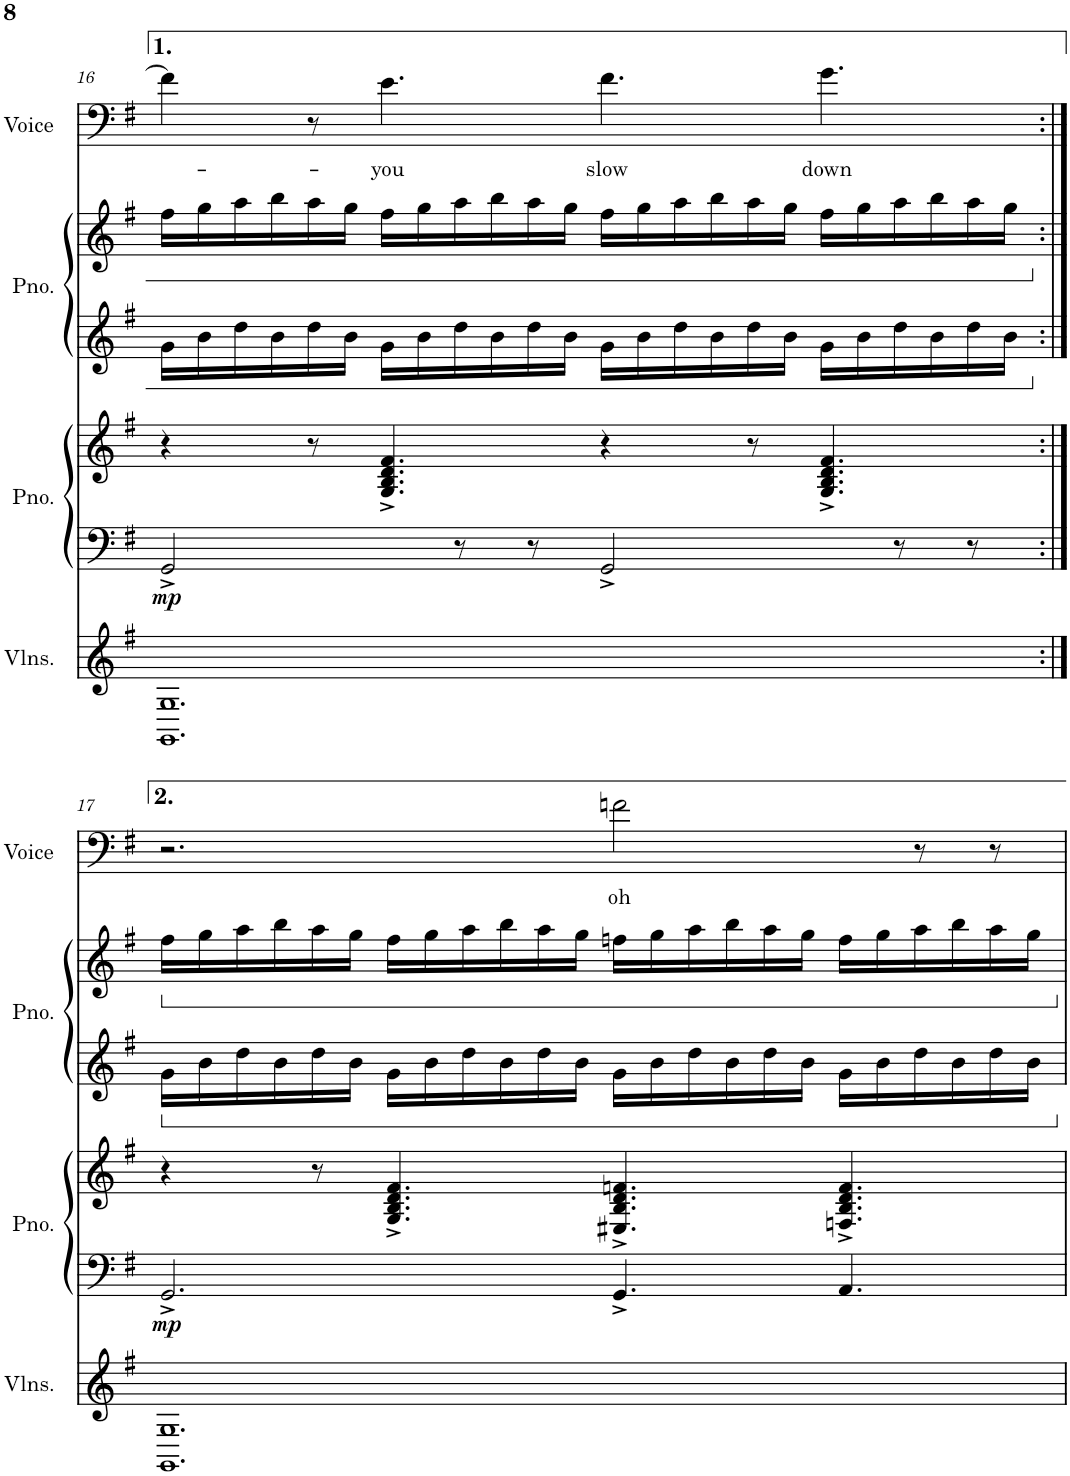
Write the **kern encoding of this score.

**kern	**kern	**kern	**dynam	**kern	**kern	**kern	**text
*part4	*part3	*part3	*part3	*part2	*part2	*part1	*part1
*staff6	*staff5	*staff4	*staff4/5	*staff3	*staff2	*staff1	*staff1
*I"Violins	*I"Piano	*	*	*I"Piano	*	*I"Voice	*
*I'Vlns.	*I'Pno.	*	*	*I'Pno.	*	*I'Voice	*
!!LO:PB:g=z
*clefG2	*clefF4	*clefG2	*	*clefG2	*clefG2	*clefF4	*
*k[f#]	*k[f#]	*k[f#]	*	*k[f#]	*k[f#]	*k[f#]	*
*M12/8	*M12/8	*M12/8	*	*M12/8	*M12/8	*M12/8	*
=16	=16	=16	=16	=16	=16	=16	=16
!	!	!	!LO:DY:b=2	!	!	!	!
1.GG 1.G	2GG^/	4r	mp	16g\LL	16ff#\LL	4f#\]	.
.	.	.	.	16b\	16gg\	.	.
.	.	.	.	16dd\	16aa\	.	.
.	.	.	.	16b\	16bb\	.	.
.	.	8r	.	16dd\	16aa\	8r	.
.	.	.	.	16b\JJ	16gg\JJ	.	.
!	!	!	!	!	!	!	!LO:LY:b
.	.	4.G/^ 4.B/^ 4.d/^ 4.f#/^	.	16g\LL	16ff#\LL	4.e\	you
.	.	.	.	16b\	16gg\	.	.
.	8r	.	.	16dd\	16aa\	.	.
.	.	.	.	16b\	16bb\	.	.
.	8r	.	.	16dd\	16aa\	.	.
.	.	.	.	16b\JJ	16gg\JJ	.	.
!	!	!	!	!	!	!	!LO:LY:b
.	2GG^/	4r	.	16g\LL	16ff#\LL	4.f#\	slow
.	.	.	.	16b\	16gg\	.	.
.	.	.	.	16dd\	16aa\	.	.
.	.	.	.	16b\	16bb\	.	.
.	.	8r	.	16dd\	16aa\	.	.
.	.	.	.	16b\JJ	16gg\JJ	.	.
!	!	!	!	!	!	!	!LO:LY:b
.	.	4.G/^ 4.B/^ 4.d/^ 4.f#/^	.	16g\LL	16ff#\LL	4.g\	down
.	.	.	.	16b\	16gg\	.	.
.	8r	.	.	16dd\	16aa\	.	.
.	.	.	.	16b\	16bb\	.	.
.	8r	.	.	16dd\	16aa\	.	.
.	.	.	.	16b\JJ	16gg\JJ	.	.
!!LO:LB:g=z
=17:|!	=17:|!	=17:|!	=17:|!	=17:|!	=17:|!	=17:|!	=17:|!
*	*	*	*	*	*ped	*	*
!	!	!	!LO:DY:b=2	!	!	!	!
1.GG 1.G	2.GG^/	4r	mp	16g\LL	16ff#\LL	2.r	.
.	.	.	.	16b\	16gg\	.	.
.	.	.	.	16dd\	16aa\	.	.
.	.	.	.	16b\	16bb\	.	.
.	.	8r	.	16dd\	16aa\	.	.
.	.	.	.	16b\JJ	16gg\JJ	.	.
.	.	4.G/^ 4.B/^ 4.d/^ 4.f#/^	.	16g\LL	16ff#\LL	.	.
.	.	.	.	16b\	16gg\	.	.
.	.	.	.	16dd\	16aa\	.	.
.	.	.	.	16b\	16bb\	.	.
.	.	.	.	16dd\	16aa\	.	.
.	.	.	.	16b\JJ	16gg\JJ	.	.
!	!	!	!	!	!	!	!LO:LY:b
.	4.GG^/	4.E#X/^ 4.B/^ 4.d/^ 4.fn/^	.	16g\LL	16ffn\LL	2fn\	oh
.	.	.	.	16b\	16gg\	.	.
.	.	.	.	16dd\	16aa\	.	.
.	.	.	.	16b\	16bb\	.	.
.	.	.	.	16dd\	16aa\	.	.
.	.	.	.	16b\JJ	16gg\JJ	.	.
.	4.AA/	4.Fn/^ 4.B/^ 4.d/^ 4.f/^	.	16g\LL	16ff\LL	.	.
.	.	.	.	16b\	16gg\	.	.
.	.	.	.	16dd\	16aa\	8r	.
.	.	.	.	16b\	16bb\	.	.
.	.	.	.	16dd\	16aa\	8r	.
.	.	.	.	16b\JJ	16gg\JJ	.	.
*	*	*	*	*	*Xped	*	*
=	=	=	=	=	=	=	=
*-	*-	*-	*-	*-	*-	*-	*-
